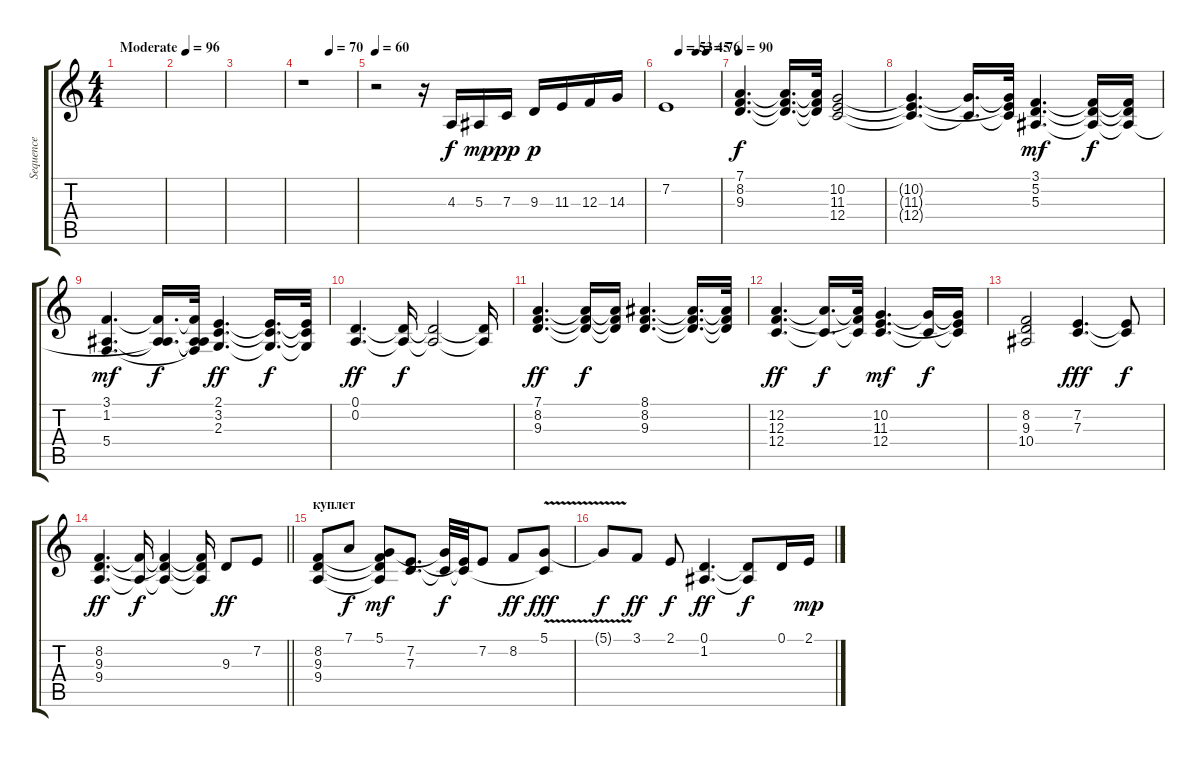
\track ("Sequence" "Sequence") {instrument accordion}
\staff {score tabs}
\tuning (D4 A3 F3 C3 G2 D2) {hide}
\ts (4 4)
\tempo (96 "Moderate")
\tempo 80
\tempo (96 "Moderate")
\clef g2
\ks c
|
|
|
\tempo (70 0.5)
r.1 |
\tempo 60
r.2 r.16 4.3.16 5.3.16{dy mp} 7.3.16{dy pp} 9.3.16{dy p} 11.3.16 12.3.16 14.3.16 |
\tempo (53 0.25)
\tempo (45 0.5625)
\tempo (76 0.75)
7.2.1 |
\tempo 90
(7.1 8.2 9.3).4{d dy f} (7.1{t} 8.2{t} 9.3{t}).16{d} (7.1{t} 8.2{t} 9.3{t}).32 (10.2 11.3 12.4).2 |
(10.2{t} 11.3{t} 12.4{t}).4{d} (10.2{t} 12.4{t}).16{d} (10.2{t} 11.3{t} 12.4{t}).32 (3.1 5.2 5.3).4{d dy mf} (3.1{t} 5.2{t} 5.3{t}).16{dy f} (3.1{t} 5.2{t} 5.3{t}).16 |
(3.1 1.2 5.4).4{d dy mf} (3.1{t} 1.2{t} 5.3{t}).16{d dy f} (3.1{t} 1.2{t} 5.3{t} 5.4{t}).32 (2.1 3.2 2.3).4{d dy ff} (2.1{t} 3.2{t} 2.3{t}).16{d dy f} (2.1{t} 3.2{t} 2.3{t}).32 |
(0.1 0.2).4{d dy ff} (0.1{t} 0.2{t}).16{dy f} (0.1{t} 0.2{t}).2 (0.1{t} 0.2{t}).16 |
(7.1 8.2 9.3).4{d dy ff} (7.1{t} 8.2{t} 9.3{t}).16{dy f} (7.1{t} 8.2{t} 9.3{t}).16 (8.1 8.2 9.3).4{d} (8.1{t} 8.2{t} 9.3{t}).16{d} (8.1{t} 8.2{t} 9.3{t}).32 |
(12.2 12.3 12.4).4{d dy ff} (12.2{t} 12.4{t}).16{d dy f} (12.2{t} 12.3{t} 12.4{t}).32 (10.2 11.3 12.4).4{d dy mf} (10.2{t} 12.4{t}).16{dy f} (10.2{t} 11.3{t} 12.4{t}).16 |
(8.2 9.3 10.4).2 (7.2 7.3).4{d dy fff} (7.2{t} 7.3{t}).8{dy f} |
\barLineRight lightlight
(8.2 9.3 9.4).4{d dy ff} (8.2{t} 9.4{t}).16{dy f} (8.2{t} 9.3{t} 9.4{t}).4 (8.2{t} 9.3{t} 9.4{t}).16 9.3.8{dy ff} 7.2.8 |
\section ("" "куплет")
(8.2 9.3 9.4).8 7.1.8{dy f} (5.1 8.2{t} 9.3{t} 9.4{t}).8{dy mf} (7.2 7.3).8{d} (5.1{t} 7.3{t}).32{dy f} (7.2{t} 7.3{t}).32 7.2.8 8.2.8{dy ff} (5.1{v} 7.3{t}).8{dy fff} |
5.1{t}.8{dy f} 3.1.8{dy ff} 2.1.8{dy f} (0.1 1.2).4{d dy ff} (0.1{t} 1.2{t}).8{dy f} 0.1.16 2.1.16{dy mp}
